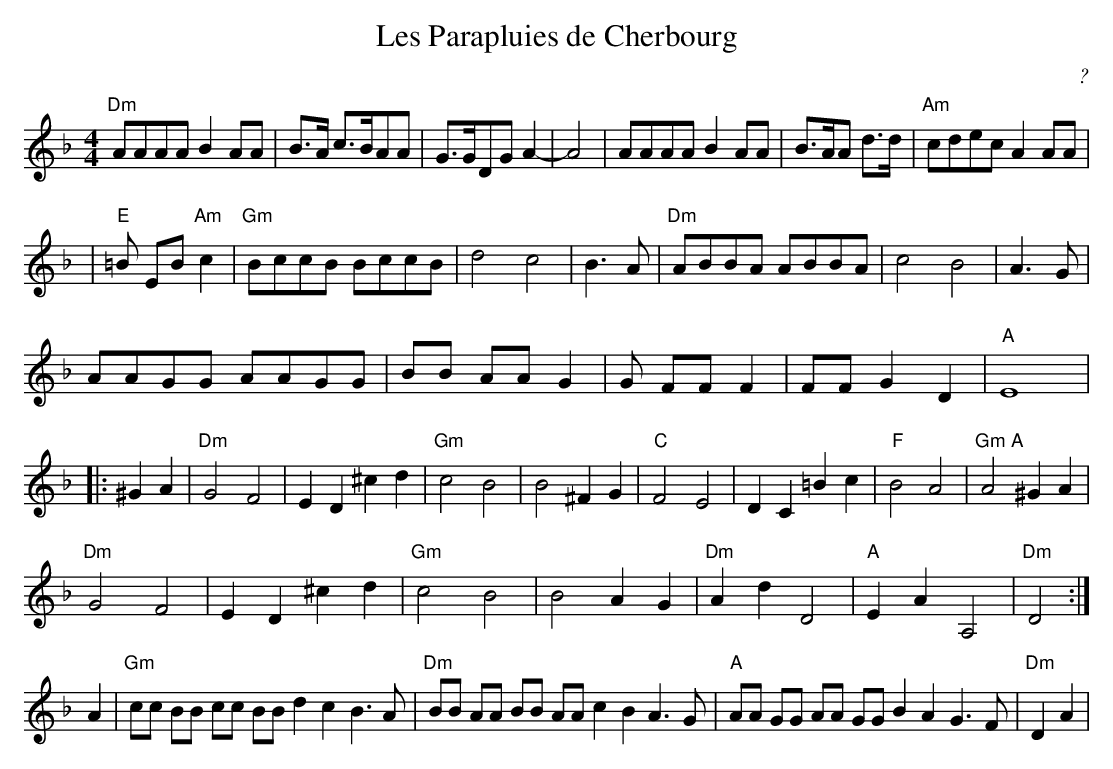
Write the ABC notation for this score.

X:1
T:Les Parapluies de Cherbourg
C: ?
M:4/4
L:1/8
K:F
"Dm" AAAA B2 AA| B>A c>BAA| G>GDG A2-| A4 | AAAA B2 AA| B>AA d>d| "Am" cdec A2 AA|
|"E"=B EB "Am" c2| "Gm" BccB BccB| d4 c4 |B3 A|"Dm" ABBA ABBA| c4 B4| A3 G|
AAGG AAGG| BB AA G2|G FF F2| FF G2 D2|"A" E8|
|: ^G2 A2| "Dm" G4 F4 | E2 D2 ^c2 d2|"Gm" c4 B4| B4 ^F2 G2|"C" F4 E4| D2 C2 =B2 c2| "F" B4 A4| "Gm A" A4 ^G2 A2|
"Dm" G4 F4 | E2 D2 ^c2 d2|"Gm" c4 B4| B4 A2 G2| "Dm" A2 d2 D4| "A" E2 A2 A,4| "Dm" D4 :|
A2|"Gm" cc BB cc BB d2 c2 B3 A|"Dm"BB AA BB AA c2 B2 A3 G| "A" AA GG AA GG B2 A2 G3 F| "Dm" D2 A2|
